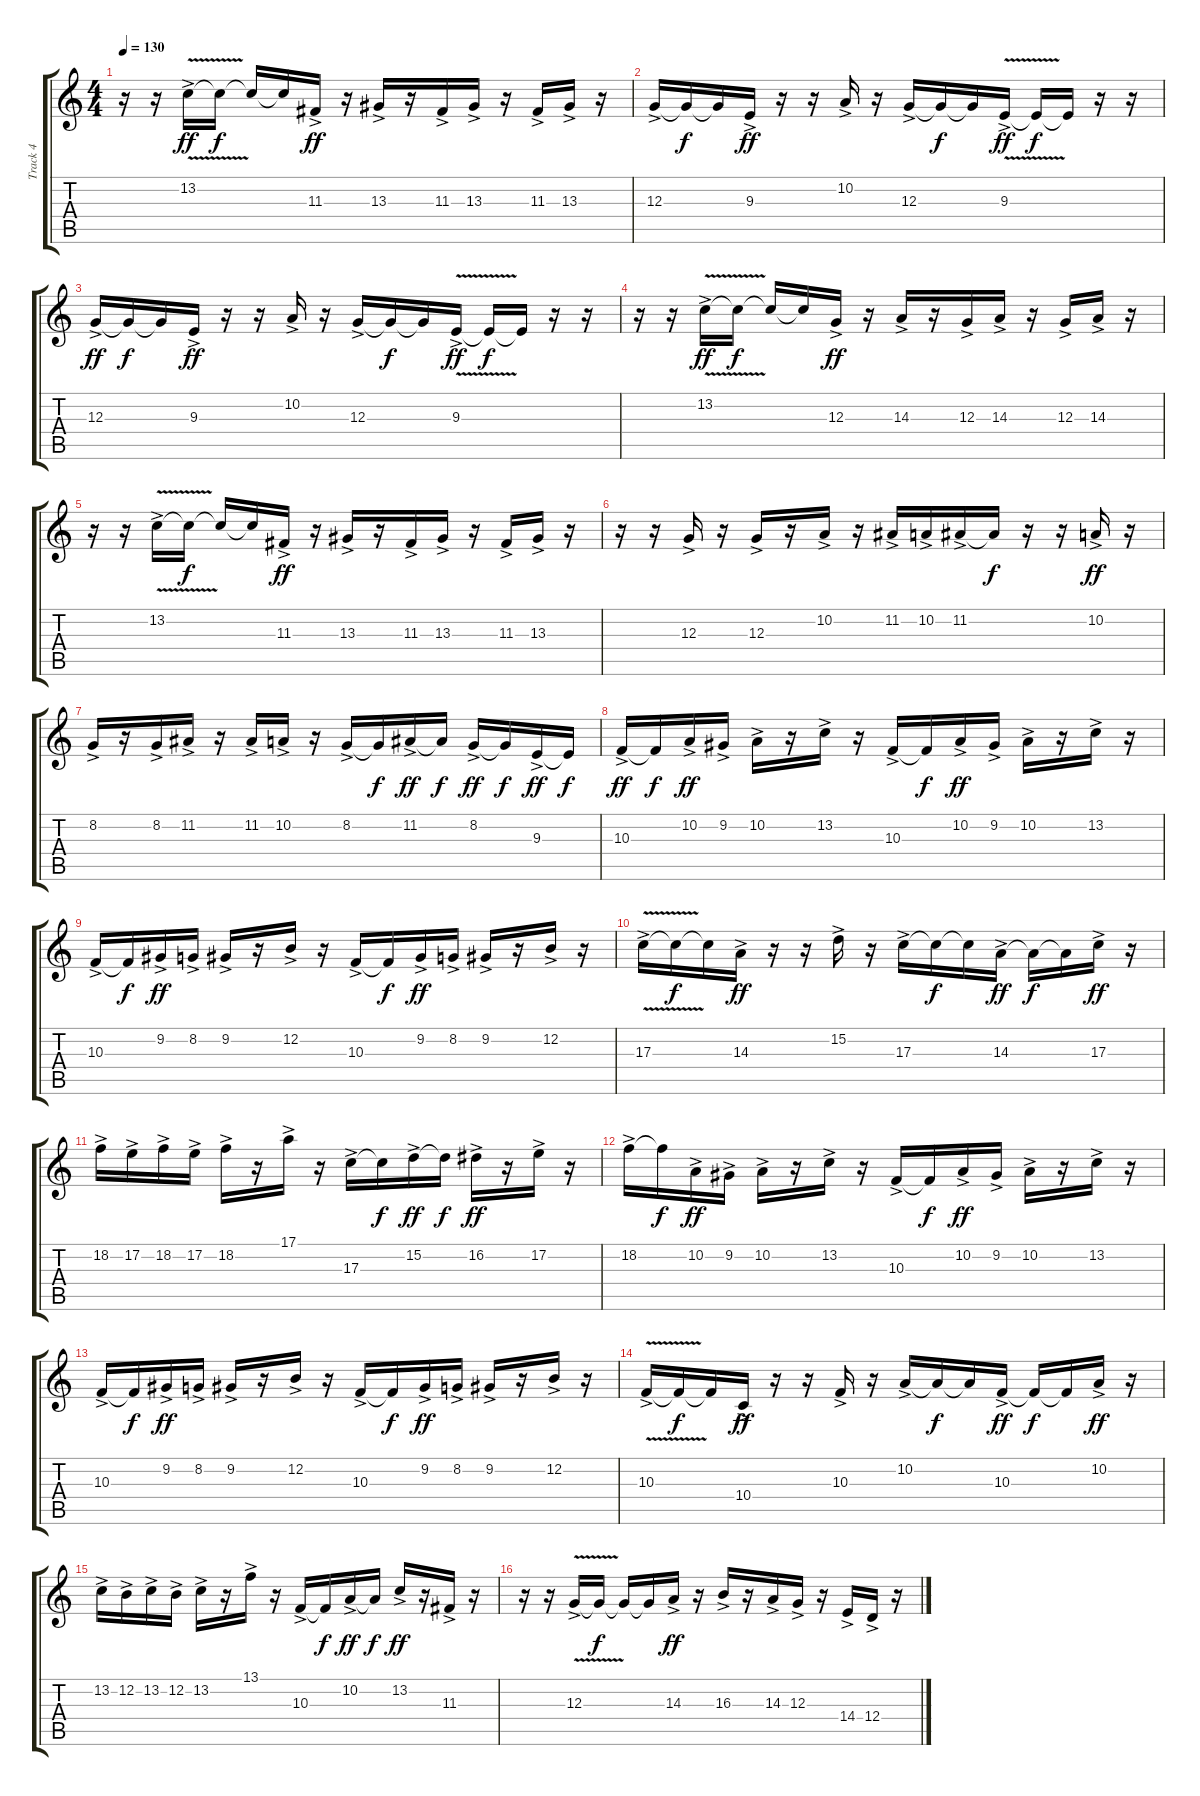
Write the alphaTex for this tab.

\track ("Track 4" "Track 4") {instrument flute}
\staff {score tabs}
\tuning (E4 B3 G3 D3 A2 E2) {hide}
\ts (4 4)
\tempo 130
\clef g2
\ks c
r.16{dy ff} r.16 13.2{v ac}.16 13.2{t}.16{dy f} 13.2{t}.16 13.2{t}.16 11.3{ac}.16{dy ff} r.16 13.3{ac}.16 r.16 11.3{ac}.16 13.3{ac}.16 r.16 11.3{ac}.16 13.3{ac}.16 r.16 |
12.3{ac}.16 12.3{t}.16{dy f} 12.3{t}.16 9.3{ac}.16{dy ff} r.16 r.16 10.2{ac}.16 r.16 12.3{ac}.16 12.3{t}.16{dy f} 12.3{t}.16 9.3{v ac}.16{dy ff} 9.3{t}.16{dy f} 9.3{t}.16 r.16 r.16 |
12.3{ac}.16{dy ff} 12.3{t}.16{dy f} 12.3{t}.16 9.3{ac}.16{dy ff} r.16 r.16 10.2{ac}.16 r.16 12.3{ac}.16 12.3{t}.16{dy f} 12.3{t}.16 9.3{v ac}.16{dy ff} 9.3{t}.16{dy f} 9.3{t}.16 r.16 r.16 |
r.16 r.16 13.2{v ac}.16{dy ff} 13.2{t}.16{dy f} 13.2{t}.16 13.2{t}.16 12.3{ac}.16{dy ff} r.16 14.3{ac}.16 r.16 12.3{ac}.16 14.3{ac}.16 r.16 12.3{ac}.16 14.3{ac}.16 r.16 |
r.16 r.16 13.2{v ac}.16 13.2{t}.16{dy f} 13.2{t}.16 13.2{t}.16 11.3{ac}.16{dy ff} r.16 13.3{ac}.16 r.16 11.3{ac}.16 13.3{ac}.16 r.16 11.3{ac}.16 13.3{ac}.16 r.16 |
r.16 r.16 12.3{ac}.16 r.16 12.3{ac}.16 r.16 10.2{ac}.16 r.16 11.2{ac}.16 10.2{ac}.16 11.2{ac}.16 11.2{t}.16{dy f} r.16 r.16 10.2{ac}.16{dy ff} r.16 |
8.2{ac}.16 r.16 8.2{ac}.16 11.2{ac}.16 r.16 11.2{ac}.16 10.2{ac}.16 r.16 8.2{ac}.16 8.2{t}.16{dy f} 11.2{ac}.16{dy ff} 11.2{t}.16{dy f} 8.2{ac}.16{dy ff} 8.2{t}.16{dy f} 9.3{ac}.16{dy ff} 9.3{t}.16{dy f} |
10.3{ac}.16{dy ff} 10.3{t}.16{dy f} 10.2{ac}.16{dy ff} 9.2{ac}.16 10.2{ac}.16 r.16 13.2{ac}.16 r.16 10.3{ac}.16 10.3{t}.16{dy f} 10.2{ac}.16{dy ff} 9.2{ac}.16 10.2{ac}.16 r.16 13.2{ac}.16 r.16 |
10.3{ac}.16 10.3{t}.16{dy f} 9.2{ac}.16{dy ff} 8.2{ac}.16 9.2{ac}.16 r.16 12.2{ac}.16 r.16 10.3{ac}.16 10.3{t}.16{dy f} 9.2{ac}.16{dy ff} 8.2{ac}.16 9.2{ac}.16 r.16 12.2{ac}.16 r.16 |
17.3{v ac}.16 17.3{t}.16{dy f} 17.3{t}.16 14.3{ac}.16{dy ff} r.16 r.16 15.2{ac}.16 r.16 17.3{ac}.16 17.3{t}.16{dy f} 17.3{t}.16 14.3{ac}.16{dy ff} 14.3{t}.16{dy f} 14.3{t}.16 17.3{ac}.16{dy ff} r.16 |
18.2{ac}.16 17.2{ac}.16 18.2{ac}.16 17.2{ac}.16 18.2{ac}.16 r.16 17.1{ac}.16 r.16 17.3{ac}.16 17.3{t}.16{dy f} 15.2{ac}.16{dy ff} 15.2{t}.16{dy f} 16.2{ac}.16{dy ff} r.16 17.2{ac}.16 r.16 |
18.2{ac}.16 18.2{t}.16{dy f} 10.2{ac}.16{dy ff} 9.2{ac}.16 10.2{ac}.16 r.16 13.2{ac}.16 r.16 10.3{ac}.16 10.3{t}.16{dy f} 10.2{ac}.16{dy ff} 9.2{ac}.16 10.2{ac}.16 r.16 13.2{ac}.16 r.16 |
10.3{ac}.16 10.3{t}.16{dy f} 9.2{ac}.16{dy ff} 8.2{ac}.16 9.2{ac}.16 r.16 12.2{ac}.16 r.16 10.3{ac}.16 10.3{t}.16{dy f} 9.2{ac}.16{dy ff} 8.2{ac}.16 9.2{ac}.16 r.16 12.2{ac}.16 r.16 |
10.3{v ac}.16 10.3{t}.16{dy f} 10.3{t}.16 10.4{ac}.16{dy ff} r.16 r.16 10.3{ac}.16 r.16 10.2{ac}.16 10.2{t}.16{dy f} 10.2{t}.16 10.3{ac}.16{dy ff} 10.3{t}.16{dy f} 10.3{t}.16 10.2{ac}.16{dy ff} r.16 |
13.2{ac}.16 12.2{ac}.16 13.2{ac}.16 12.2{ac}.16 13.2{ac}.16 r.16 13.1{ac}.16 r.16 10.3{ac}.16 10.3{t}.16{dy f} 10.2{ac}.16{dy ff} 10.2{t}.16{dy f} 13.2{ac}.16{dy ff} r.16 11.3{ac}.16 r.16 |
r.16 r.16 12.3{v ac}.16 12.3{t}.16{dy f} 12.3{t}.16 12.3{t}.16 14.3{ac}.16{dy ff} r.16 16.3{ac}.16 r.16 14.3{ac}.16 12.3{ac}.16 r.16 14.4{ac}.16 12.4{ac}.16 r.16
